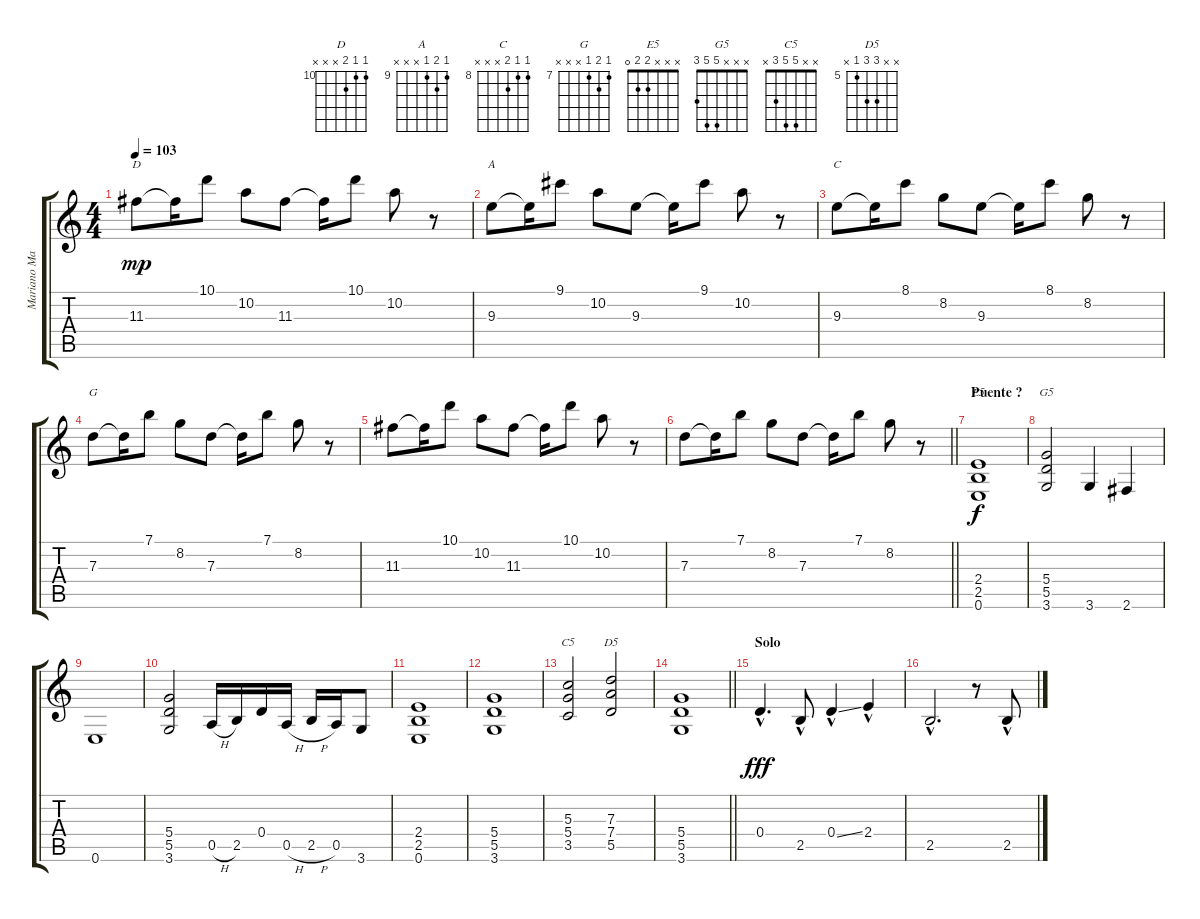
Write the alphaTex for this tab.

\track ("Mariano Matinez" "Mariano Ma") {instrument overdrivenguitar}
\staff {score tabs}
\tuning (E4 B3 G3 D3 A2 E2) {hide}
\chord ("D" 10 10 11 x x x) {firstfret 10}
\chord ("A" 9 10 9 x x x) {firstfret 9}
\chord ("C" 8 8 9 x x x) {firstfret 8}
\chord ("G" 7 8 7 x x x) {firstfret 7}
\chord ("E5" x x x 2 2 0)
\chord ("G5" x x x 5 5 3)
\chord ("C5" x x 5 5 3 x)
\chord ("D5" x x 7 7 5 x) {firstfret 5}
\ts (4 4)
\tempo 103
\clef g2
\ks c
11.3.8{ch "D" dy mp} 11.3{t}.16 10.1.8 10.2.8 11.3.8 11.3{t}.16 10.1.8 10.2.8 r.8 |
9.3.8{ch "A"} 9.3{t}.16 9.1.8 10.2.8 9.3.8 9.3{t}.16 9.1.8 10.2.8 r.8 |
9.3.8{ch "C"} 9.3{t}.16 8.1.8 8.2.8 9.3.8 9.3{t}.16 8.1.8 8.2.8 r.8 |
7.3.8{ch "G"} 7.3{t}.16 7.1.8 8.2.8 7.3.8 7.3{t}.16 7.1.8 8.2.8 r.8 |
11.3.8 11.3{t}.16 10.1.8 10.2.8 11.3.8 11.3{t}.16 10.1.8 10.2.8 r.8 |
\barLineRight lightlight
7.3.8 7.3{t}.16 7.1.8 8.2.8 7.3.8 7.3{t}.16 7.1.8 8.2.8 r.8 |
\section ("" "Puente ?")
(2.4 2.5 0.6).1{ch "E5" dy f volume 10} |
(5.4 5.5 3.6).2{ch "G5"} 3.6.4{volume 16} 2.6.4 |
0.6.1 |
(5.4 5.5 3.6).2{volume 10} 0.5{h}.16{volume 16} 2.5.16 0.4.16 0.5{h}.16 2.5{h}.16 0.5.16 3.6.8 |
(2.4 2.5 0.6).1{volume 10} |
(5.4 5.5 3.6).1 |
(5.3 5.4 3.5).2{ch "C5"} (7.3 7.4 5.5).2{ch "D5"} |
\barLineRight lightlight
(5.4 5.5 3.6).1 |
\section ("" "Solo")
0.4{hac}.4{d dy fff volume 16} 2.5{hac}.8 0.4{ss hac}.4 2.4{hac}.4 |
2.5{hac}.2{d} r.8 2.5{hac}.8
